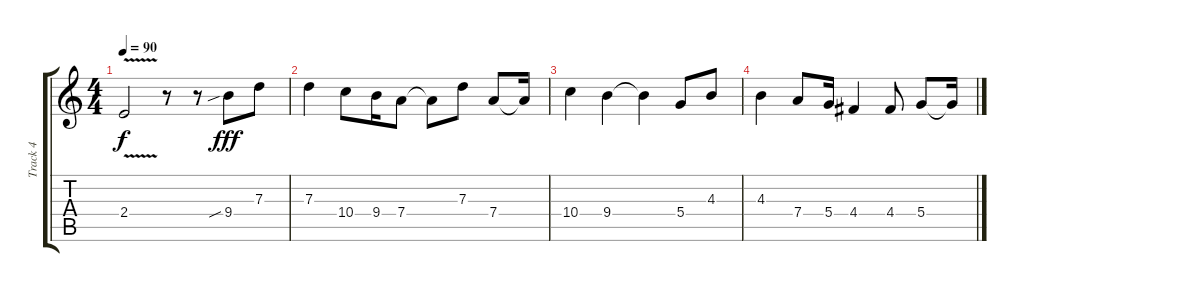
\track ("Track 4" "Track 4") {instrument acousticguitarsteel}
\staff {score tabs}
\tuning (E4 B3 G3 D3 A2 E2) {hide}
\ts (4 4)
\tempo 90
\clef g2
\ks c
2.4{v}.2{dy f} r.8 r.8 9.4{sib}.8{dy fff} 7.3.8 |
7.3.4 10.4.8 9.4.16 7.4.8 7.4{t}.8 7.3.8 7.4.8 7.4{t}.16 |
10.4.4 9.4.4 9.4{t}.4 5.4.8 4.3.8 |
4.3.4 7.4.8 5.4.16 4.4.4 4.4.8 5.4.8 5.4{t}.16
